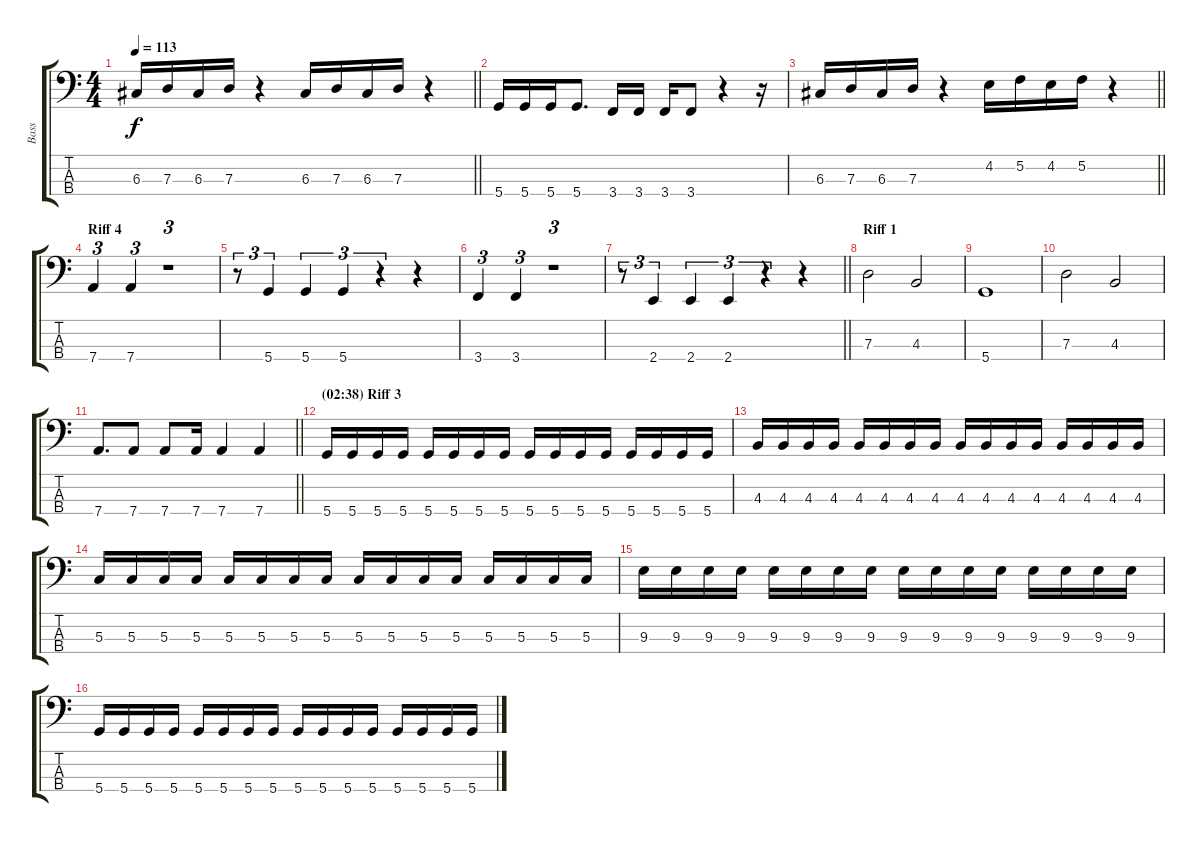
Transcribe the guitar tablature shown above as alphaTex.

\track ("Bass" "Bass") {instrument electricbassfinger}
\staff {score tabs}
\tuning (F2 C2 G1 D1) {hide}
\ts (4 4)
\tempo 113
\clef f4
\barLineRight lightlight
\ks c
6.3.16{dy f} 7.3.16 6.3.16 7.3.16 r.4 6.3.16 7.3.16 6.3.16 7.3.16 r.4 |
5.4.16 5.4.16 5.4.16 5.4.8{d} 3.4.16 3.4.16 3.4.16 3.4.8 r.4 r.16 |
\barLineRight lightlight
6.3.16 7.3.16 6.3.16 7.3.16 r.4 4.2.16 5.2.16 4.2.16 5.2.16 r.4 |
\section ("" "Riff 4")
7.4.4{tu (3 2)} 7.4.4{tu (3 2)} r.1{tu (3 2)} |
r.8{tu (3 2)} 5.4.4{tu (3 2)} 5.4.4{tu (3 2)} 5.4.4{tu (3 2)} r.4{tu (3 2)} r.4 |
3.4.4{tu (3 2)} 3.4.4{tu (3 2)} r.1{tu (3 2)} |
\barLineRight lightlight
r.8{tu (3 2)} 2.4.4{tu (3 2)} 2.4.4{tu (3 2)} 2.4.4{tu (3 2)} r.4{tu (3 2)} r.4 |
\section ("" "Riff 1")
7.3.2 4.3.2 |
5.4.1 |
7.3.2 4.3.2 |
\barLineRight lightlight
7.4.8{d} 7.4.8 7.4.8 7.4.16 7.4.4 7.4.4 |
\section ("" "(02:38) Riff 3")
5.4.16 5.4.16 5.4.16 5.4.16 5.4.16 5.4.16 5.4.16 5.4.16 5.4.16 5.4.16 5.4.16 5.4.16 5.4.16 5.4.16 5.4.16 5.4.16 |
4.3.16 4.3.16 4.3.16 4.3.16 4.3.16 4.3.16 4.3.16 4.3.16 4.3.16 4.3.16 4.3.16 4.3.16 4.3.16 4.3.16 4.3.16 4.3.16 |
5.3.16 5.3.16 5.3.16 5.3.16 5.3.16 5.3.16 5.3.16 5.3.16 5.3.16 5.3.16 5.3.16 5.3.16 5.3.16 5.3.16 5.3.16 5.3.16 |
9.3.16 9.3.16 9.3.16 9.3.16 9.3.16 9.3.16 9.3.16 9.3.16 9.3.16 9.3.16 9.3.16 9.3.16 9.3.16 9.3.16 9.3.16 9.3.16 |
5.4.16 5.4.16 5.4.16 5.4.16 5.4.16 5.4.16 5.4.16 5.4.16 5.4.16 5.4.16 5.4.16 5.4.16 5.4.16 5.4.16 5.4.16 5.4.16
